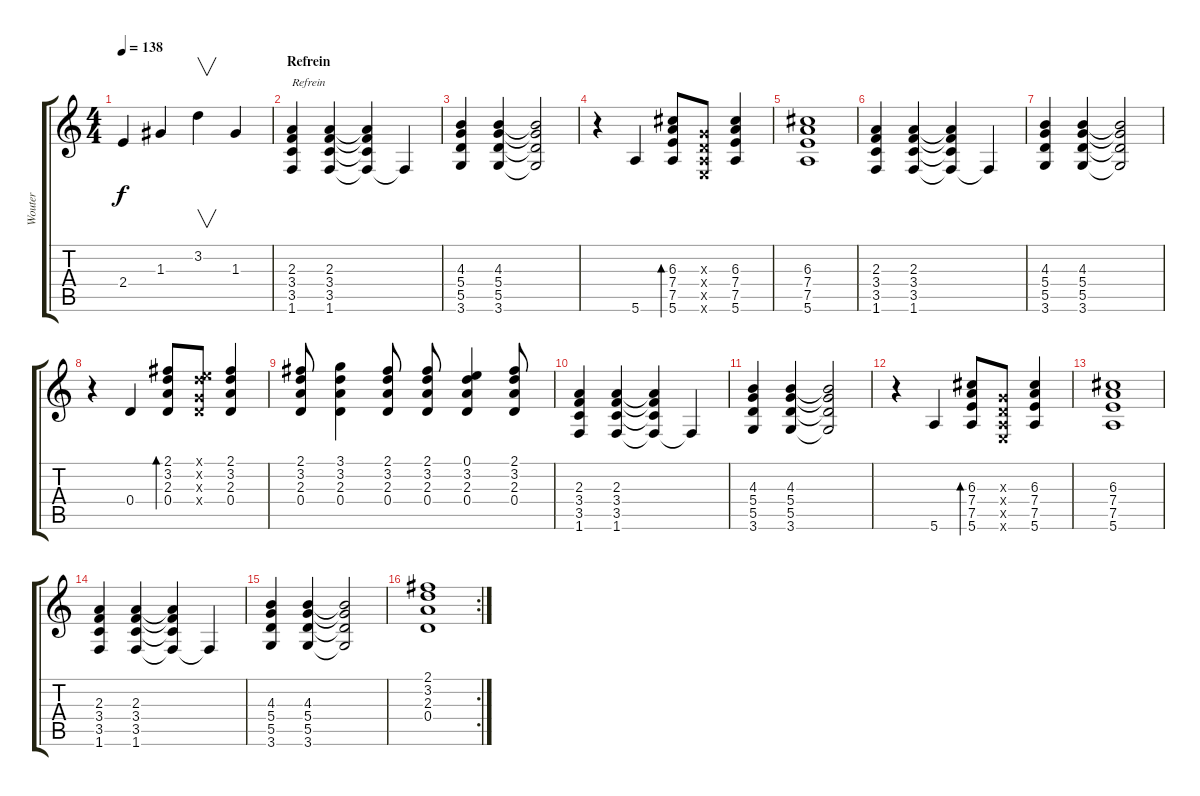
\track ("Wouter" "Wouter") {instrument distortionguitar}
\staff {score tabs}
\tuning (E4 B3 G3 D3 A2 E2) {hide}
\ts (4 4)
\tempo 138
\clef g2
\ks c
2.4.4{dy f} 1.3.4 3.2.4{v} 1.3.4 |
\section ("" "Refrein")
(2.3 3.4 3.5 1.6).4{txt "Refrein"} (2.3 3.4 3.5 1.6).4 (2.3{t} 3.4{t} 3.5{t} 1.6{t}).4 1.6{t}.4 |
(4.3 5.4 5.5 3.6).4 (4.3 5.4 5.5 3.6).4 (4.3{t} 5.4{t} 5.5{t} 3.6{t}).2 |
r.4 5.6.4 (6.3 7.4 7.5 5.6).8{bd 120} (0.3{x} 0.4{x} 0.5{x} 0.6{x}).8 (6.3 7.4 7.5 5.6).4 |
(6.3 7.4 7.5 5.6).1 |
(2.3 3.4 3.5 1.6).4 (2.3 3.4 3.5 1.6).4 (2.3{t} 3.4{t} 3.5{t} 1.6{t}).4 1.6{t}.4 |
(4.3 5.4 5.5 3.6).4 (4.3 5.4 5.5 3.6).4 (4.3{t} 5.4{t} 5.5{t} 3.6{t}).2 |
r.4 0.4.4 (2.1 3.2 2.3 0.4).8{bd 120} (0.1{x} 3.2{x} 0.3{x} 0.4{x}).8 (2.1 3.2 2.3 0.4).4 |
(2.1 3.2 2.3 0.4).8 (3.1 3.2 2.3 0.4).4 (2.1 3.2 2.3 0.4).8 (2.1 3.2 2.3 0.4).8 (0.1 3.2 2.3 0.4).4 (2.1 3.2 2.3 0.4).8 |
(2.3 3.4 3.5 1.6).4 (2.3 3.4 3.5 1.6).4 (2.3{t} 3.4{t} 3.5{t} 1.6{t}).4 1.6{t}.4 |
(4.3 5.4 5.5 3.6).4 (4.3 5.4 5.5 3.6).4 (4.3{t} 5.4{t} 5.5{t} 3.6{t}).2 |
r.4 5.6.4 (6.3 7.4 7.5 5.6).8{bd 120} (0.3{x} 0.4{x} 0.5{x} 0.6{x}).8 (6.3 7.4 7.5 5.6).4 |
(6.3 7.4 7.5 5.6).1 |
(2.3 3.4 3.5 1.6).4 (2.3 3.4 3.5 1.6).4 (2.3{t} 3.4{t} 3.5{t} 1.6{t}).4 1.6{t}.4 |
(4.3 5.4 5.5 3.6).4 (4.3 5.4 5.5 3.6).4 (4.3{t} 5.4{t} 5.5{t} 3.6{t}).2 |
\rc 2
(2.1 3.2 2.3 0.4).1
